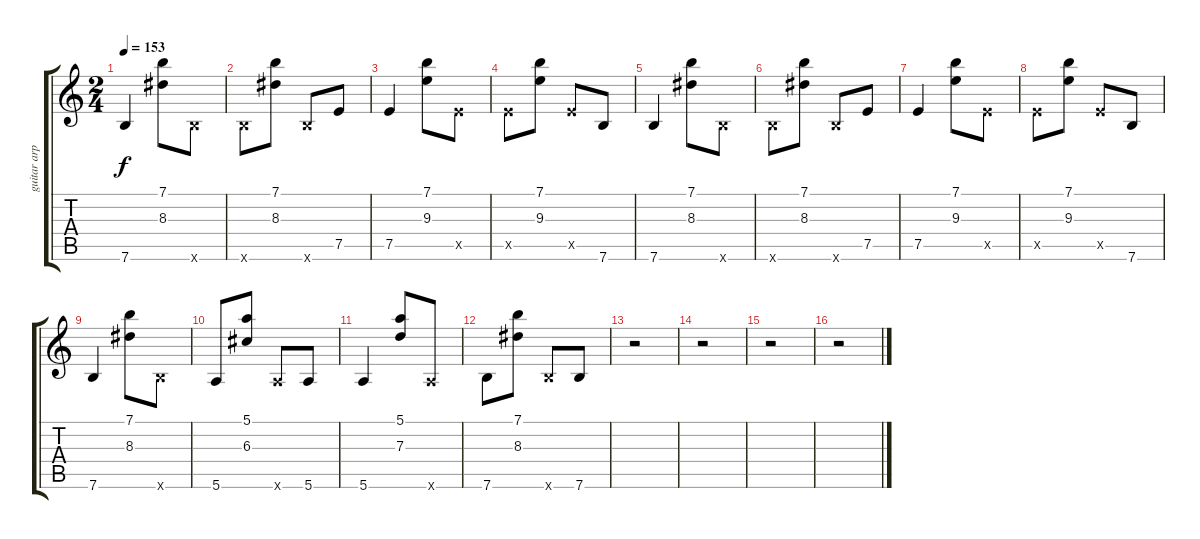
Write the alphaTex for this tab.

\track ("guitar arpegio  left" "guitar arp") {instrument acousticguitarnylon}
\staff {score tabs}
\tuning (E4 B3 G3 D3 A2 E2) {hide}
\ts (2 4)
\tempo 153
\clef g2
\ks c
7.6.4{dy f} (7.1 8.3).8 7.6{x}.8 |
7.6{x}.8 (7.1 8.3).8 7.6{x}.8 7.5.8 |
7.5.4 (7.1 9.3).8 7.5{x}.8 |
7.5{x}.8 (7.1 9.3).8 7.5{x}.8 7.6.8 |
7.6.4 (7.1 8.3).8 7.6{x}.8 |
7.6{x}.8 (7.1 8.3).8 7.6{x}.8 7.5.8 |
7.5.4 (7.1 9.3).8 7.5{x}.8 |
7.5{x}.8 (7.1 9.3).8 7.5{x}.8 7.6.8 |
7.6.4 (7.1 8.3).8 7.6{x}.8 |
5.6.8 (5.1 6.3).8 5.6{x}.8 5.6.8 |
5.6.4 (5.1 7.3).8 5.6{x}.8 |
7.6.8 (7.1 8.3).8 7.6{x}.8 7.6.8 |
r.2 |
r.2 |
r.2 |
r.2
